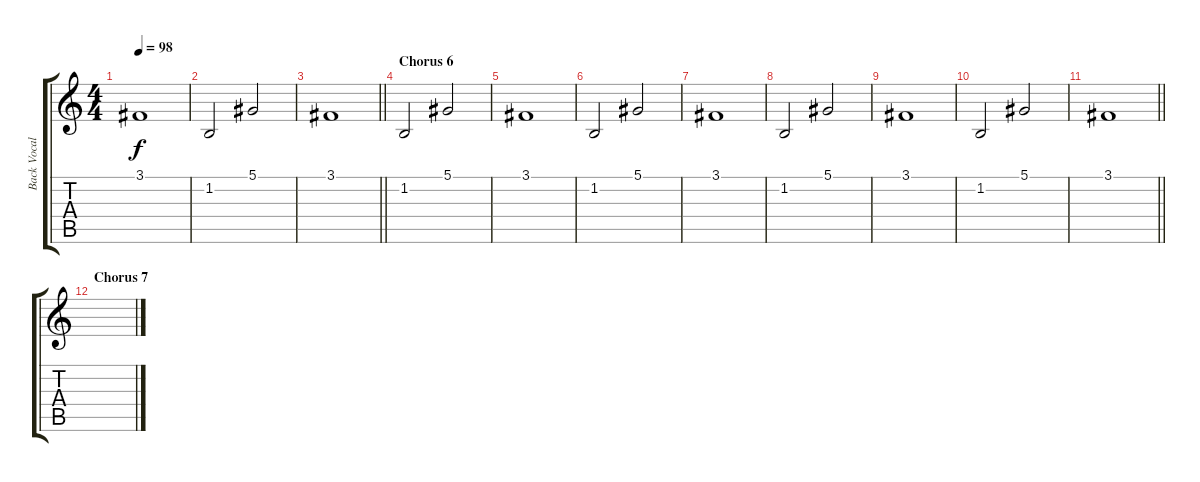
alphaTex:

\track ("Back Vocal" "Back Vocal") {instrument oboe}
\staff {score tabs}
\tuning (Eb4 Bb3 Gb3 Db3 Ab2 Eb2) {hide}
\ts (4 4)
\tempo 98
\clef g2
\ks c
3.1.1{dy f} |
1.2.2 5.1.2 |
\barLineRight lightlight
3.1.1 |
\section ("" "Chorus 6")
1.2.2 5.1.2 |
3.1.1 |
1.2.2 5.1.2 |
3.1.1 |
1.2.2 5.1.2 |
3.1.1 |
1.2.2 5.1.2 |
\barLineRight lightlight
3.1.1 |
\section ("" "Chorus 7")
